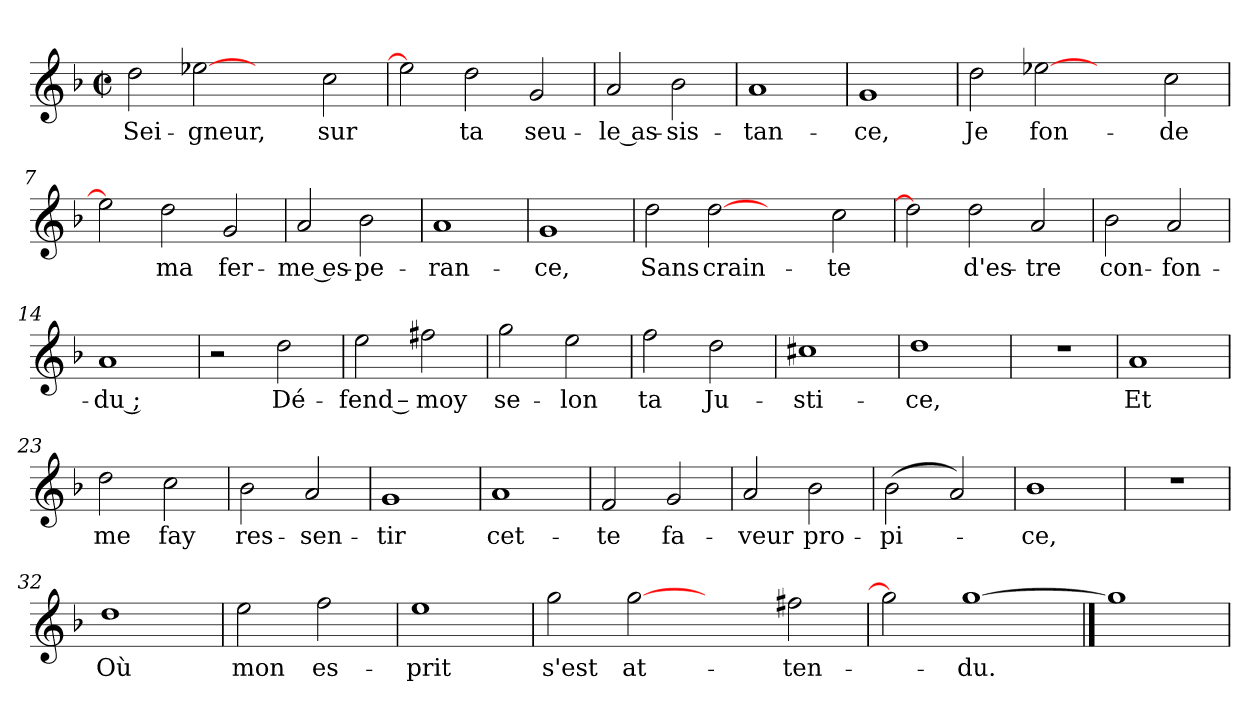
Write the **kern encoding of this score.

**kern	**text
*part1	*part1
*staff1	*staff1
*clefG2	*
*k[b-]	*
*F:	*
*M2/2	*
*met(c|)	*
=1	=1
2dd\	Sei-
[2ee-X	-gneur,
2ryy	.
2cc\	sur
=2	=2
2ee-]	.
2dd\	ta
2g/	seu-
=3	=3
2a/	le as-
2b-\	-sis-
=4	=4
1a	-tan-
=5	=5
1g	-ce,
!!LO:LB:g=z
=6	=6
2dd\	Je
[2ee-X	fon-
2ryy	.
2cc\	-de
=7	=7
2ee-]	.
2dd\	ma
2g/	fer-
=8	=8
2a/	me es-
2b-\	-pe-
=9	=9
1a	-ran-
=10	=10
1g	-ce,
=11	=11
2dd\	Sans
[2dd	crain-
2ryy	.
2cc\	-te
!!LO:LB:g=z
=12	=12
2dd]	.
2dd\	d'es-
2a/	-tre
=13	=13
2b-\	con-
2a/	-fon-
=14	=14
1a	-du ;
=15	=15
2r	.
2dd\	Dé-
=16	=16
2ee\	-fend –
2ff#X\	moy
=17	=17
2gg\	se-
2ee\	-lon
=18	=18
2ff\	ta
2dd\	Ju-
!!LO:LB:g=z
=19	=19
1cc#X	-sti-
=20	=20
1dd	-ce,
=21	=21
1r	.
=22	=22
1a	Et
=23	=23
2dd\	me
2cc\	fay
=24	=24
2b-\	res-
2a/	-sen-
=25	=25
1g	-tir
=26	=26
1a	cet-
!!LO:LB:g=z
=27	=27
2f/	-te
2g/	fa-
=28	=28
2a/	-veur
2b-\	pro-
=29	=29
(>2b-\	-pi-
2a/)	.
=30	=30
1b-	-ce,
=31	=31
1r	.
=32	=32
1dd	Où
=33	=33
2ee\	mon
2ff\	es-
=34	=34
1ee	-prit
!!LO:LB:g=z
=35	=35
2gg\	s'est
[2gg	at-
2ryy	.
2ff#X\	-ten-
=36	=36
2gg]	.
[1gg	-du.
==37	==37
1gg]	.
=	=
*-	*-
